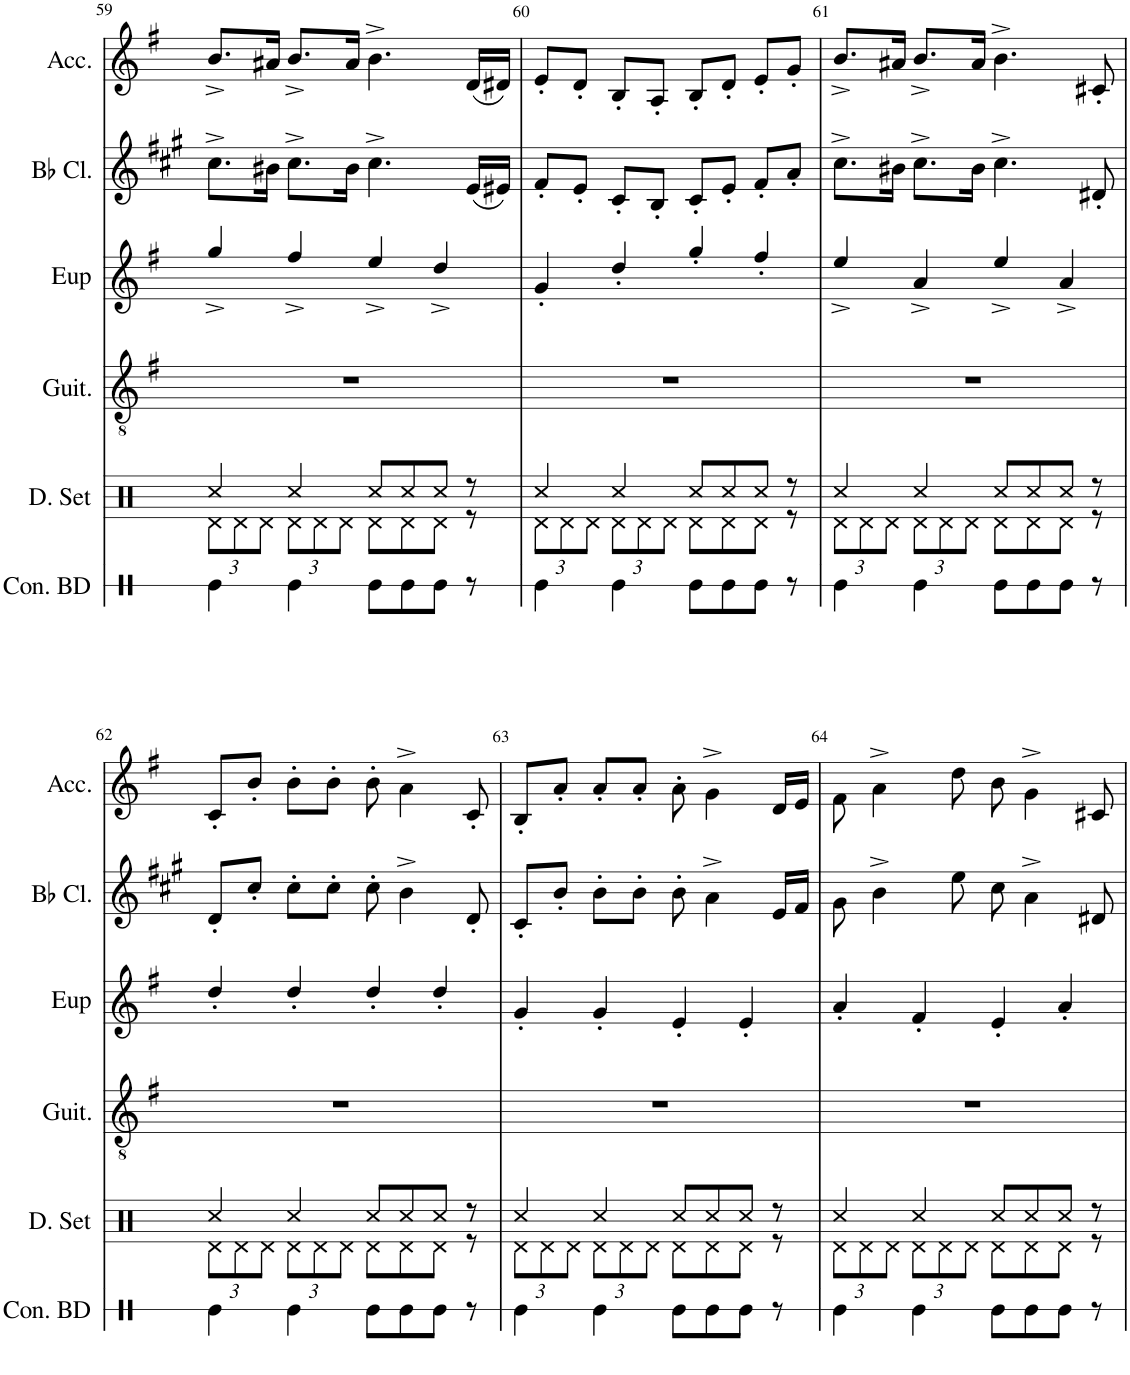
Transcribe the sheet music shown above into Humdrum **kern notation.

**kern	**kern	**kern	**kern	**kern	**kern
*part6	*part5	*part4	*part3	*part2	*part1
*staff6	*staff5	*staff4	*staff3	*staff2	*staff1
*I"Concert Bass Drum	*I"Drumset	*I"Classical Guitar	*I"Euphonium	*I"Bb Clarinet	*I"Accordion
*I'Con. BD	*I'D. Set	*I'Guit.	*I'Eup	*I'Bb Cl.	*I'Acc.
!!LO:PB:g=z
*clefX	*clefX	*clefGv2	*clefG2	*clefG2	*clefG2
*	*	*	*Trd14c24	*Trd1c2	*
*k[]	*k[f#]	*k[f#]	*k[f#]	*k[f#c#g#]	*k[f#]
*M4/4	*M4/4	*M4/4	*M4/4	*M4/4	*M4/4
=59	=59	=59	=59	=59	=59
*	*^	*	*	*	*
*	*	*Xbrackettup	*	*	*	*
4Re\	4Rcc/	12Rd\L	1r	4gg^/	8.cc#^\L	8.b^/L
.	.	12Rd\	.	.	.	.
.	.	12Rd\J	.	.	.	.
.	.	.	.	.	16b#X\Jk	16a#X/Jk
4Re\	4Rcc/	12Rd\L	.	4ff#^/	8.cc#^\L	8.b^/L
.	.	12Rd\	.	.	.	.
.	.	12Rd\J	.	.	.	.
.	.	.	.	.	16b#\Jk	16a#/Jk
8Re\L	8Rcc/L	8Rd\L	.	4ee^/	4.cc#^\	4.b^\
8Re\	8Rcc/	8Rd\	.	.	.	.
8Re\J	8Rcc/J	8Rd\J	.	4dd^/	.	.
8r	8r	8r	.	.	(16e/LL	(16d/LL
.	.	.	.	.	16e#X/JJ)	16d#X/JJ)
=60	=60	=60	=60	=60	=60	=60
4Re\	4Rcc/	12Rd\L	1r	4g'/	8f#'/L	8e'/L
.	.	12Rd\	.	.	.	.
.	.	.	.	.	8e'/J	8d'/J
.	.	12Rd\J	.	.	.	.
4Re\	4Rcc/	12Rd\L	.	4dd'/	8c#'/L	8B'/L
.	.	12Rd\	.	.	.	.
.	.	.	.	.	8B'/J	8A'/J
.	.	12Rd\J	.	.	.	.
8Re\L	8Rcc/L	8Rd\L	.	4gg'/	8c#'/L	8B'/L
8Re\	8Rcc/	8Rd\	.	.	8e'/J	8d'/J
8Re\J	8Rcc/J	8Rd\J	.	4ff#'/	8f#'/L	8e'/L
8r	8r	8r	.	.	8a'/J	8g'/J
=61	=61	=61	=61	=61	=61	=61
4Re\	4Rcc/	12Rd\L	1r	4ee^/	8.cc#^\L	8.b^/L
.	.	12Rd\	.	.	.	.
.	.	12Rd\J	.	.	.	.
.	.	.	.	.	16b#X\Jk	16a#X/Jk
4Re\	4Rcc/	12Rd\L	.	4a^/	8.cc#^\L	8.b^/L
.	.	12Rd\	.	.	.	.
.	.	12Rd\J	.	.	.	.
.	.	.	.	.	16b#\Jk	16a#/Jk
8Re\L	8Rcc/L	8Rd\L	.	4ee^/	4.cc#^\	4.b^\
8Re\	8Rcc/	8Rd\	.	.	.	.
8Re\J	8Rcc/J	8Rd\J	.	4a^/	.	.
8r	8r	8r	.	.	8d#X'/	8c#X'/
!!LO:LB:g=z
=62	=62	=62	=62	=62	=62	=62
4Re\	4Rcc/	12Rd\L	1r	4dd'/	8d'/L	8c'/L
.	.	12Rd\	.	.	.	.
.	.	.	.	.	8cc#'/J	8b'/J
.	.	12Rd\J	.	.	.	.
4Re\	4Rcc/	12Rd\L	.	4dd'/	8cc#'\L	8b'\L
.	.	12Rd\	.	.	.	.
.	.	.	.	.	8cc#'\J	8b'\J
.	.	12Rd\J	.	.	.	.
8Re\L	8Rcc/L	8Rd\L	.	4dd'/	8cc#'\	8b'\
8Re\	8Rcc/	8Rd\	.	.	4b^\	4a^\
8Re\J	8Rcc/J	8Rd\J	.	4dd'/	.	.
8r	8r	8r	.	.	8d'/	8c'/
=63	=63	=63	=63	=63	=63	=63
4Re\	4Rcc/	12Rd\L	1r	4g'/	8c#'/L	8B'/L
.	.	12Rd\	.	.	.	.
.	.	.	.	.	8b'/J	8a'/J
.	.	12Rd\J	.	.	.	.
4Re\	4Rcc/	12Rd\L	.	4g'/	8b'\L	8a'/L
.	.	12Rd\	.	.	.	.
.	.	.	.	.	8b'\J	8a'/J
.	.	12Rd\J	.	.	.	.
8Re\L	8Rcc/L	8Rd\L	.	4e'/	8b'\	8a'\
8Re\	8Rcc/	8Rd\	.	.	4a^\	4g^\
8Re\J	8Rcc/J	8Rd\J	.	4e'/	.	.
8r	8r	8r	.	.	16e/LL	16d/LL
.	.	.	.	.	16f#/JJ	16e/JJ
=64	=64	=64	=64	=64	=64	=64
4Re\	4Rcc/	12Rd\L	1r	4a'/	8g#\	8f#\
.	.	12Rd\	.	.	.	.
.	.	.	.	.	4b^\	4a^\
.	.	12Rd\J	.	.	.	.
4Re\	4Rcc/	12Rd\L	.	4f#'/	.	.
.	.	12Rd\	.	.	.	.
.	.	.	.	.	8ee\	8dd\
.	.	12Rd\J	.	.	.	.
8Re\L	8Rcc/L	8Rd\L	.	4e'/	8cc#\	8b\
8Re\	8Rcc/	8Rd\	.	.	4a^\	4g^\
8Re\J	8Rcc/J	8Rd\J	.	4a'/	.	.
8r	8r	8r	.	.	8d#X/	8c#X/
*	*v	*v	*	*	*	*
=	=	=	=	=	=
*-	*-	*-	*-	*-	*-
